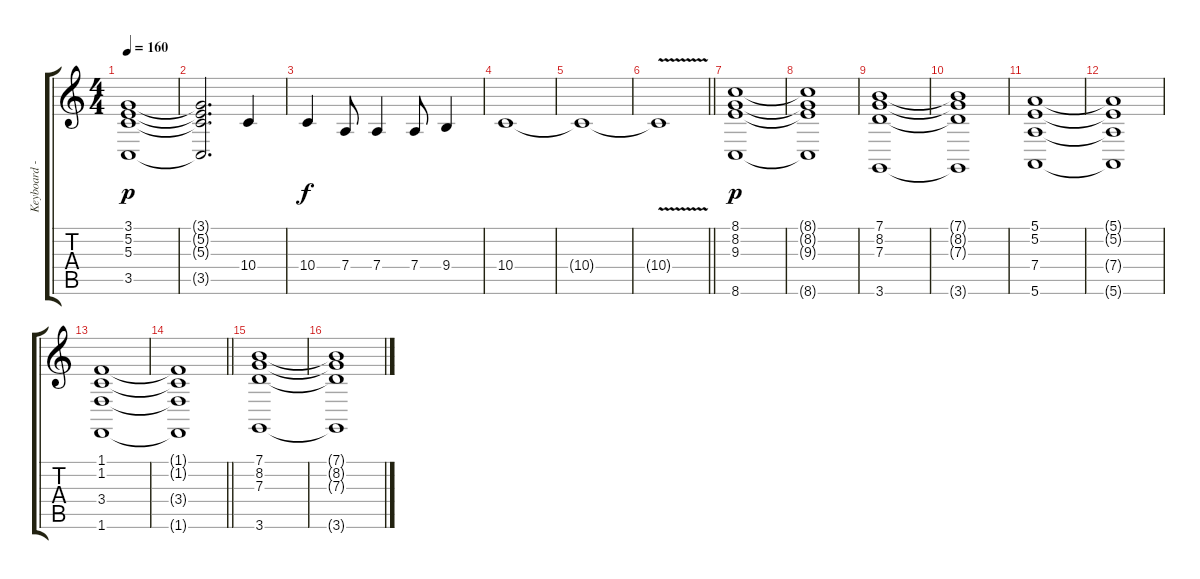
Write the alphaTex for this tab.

\track ("Keyboard - Copy" "Keyboard -") {instrument stringensemble1}
\staff {score tabs}
\tuning (E4 B3 G3 D3 A2 E2) {hide}
\ts (4 4)
\tempo 160
\clef g2
\ks c
(3.1 5.2 5.3 3.5).1{dy p} |
(3.1{t} 5.2{t} 5.3{t} 3.5{t}).2{d} 10.4.4 |
10.4.4{dy f} 7.4.8 7.4.4 7.4.8 9.4.4 |
10.4.1 |
10.4{t}.1 |
\barLineRight lightlight
10.4{v t}.1 |
(8.1 8.2 9.3 8.6).1{dy p} |
(8.1{t} 8.2{t} 9.3{t} 8.6{t}).1 |
(7.1 8.2 7.3 3.6).1 |
(7.1{t} 8.2{t} 7.3{t} 3.6{t}).1 |
(5.1 5.2 7.4 5.6).1 |
(5.1{t} 5.2{t} 7.4{t} 5.6{t}).1 |
(1.1 1.2 3.4 1.6).1 |
\barLineRight lightlight
(1.1{t} 1.2{t} 3.4{t} 1.6{t}).1 |
(7.1 8.2 7.3 3.6).1 |
(7.1{t} 8.2{t} 7.3{t} 3.6{t}).1
